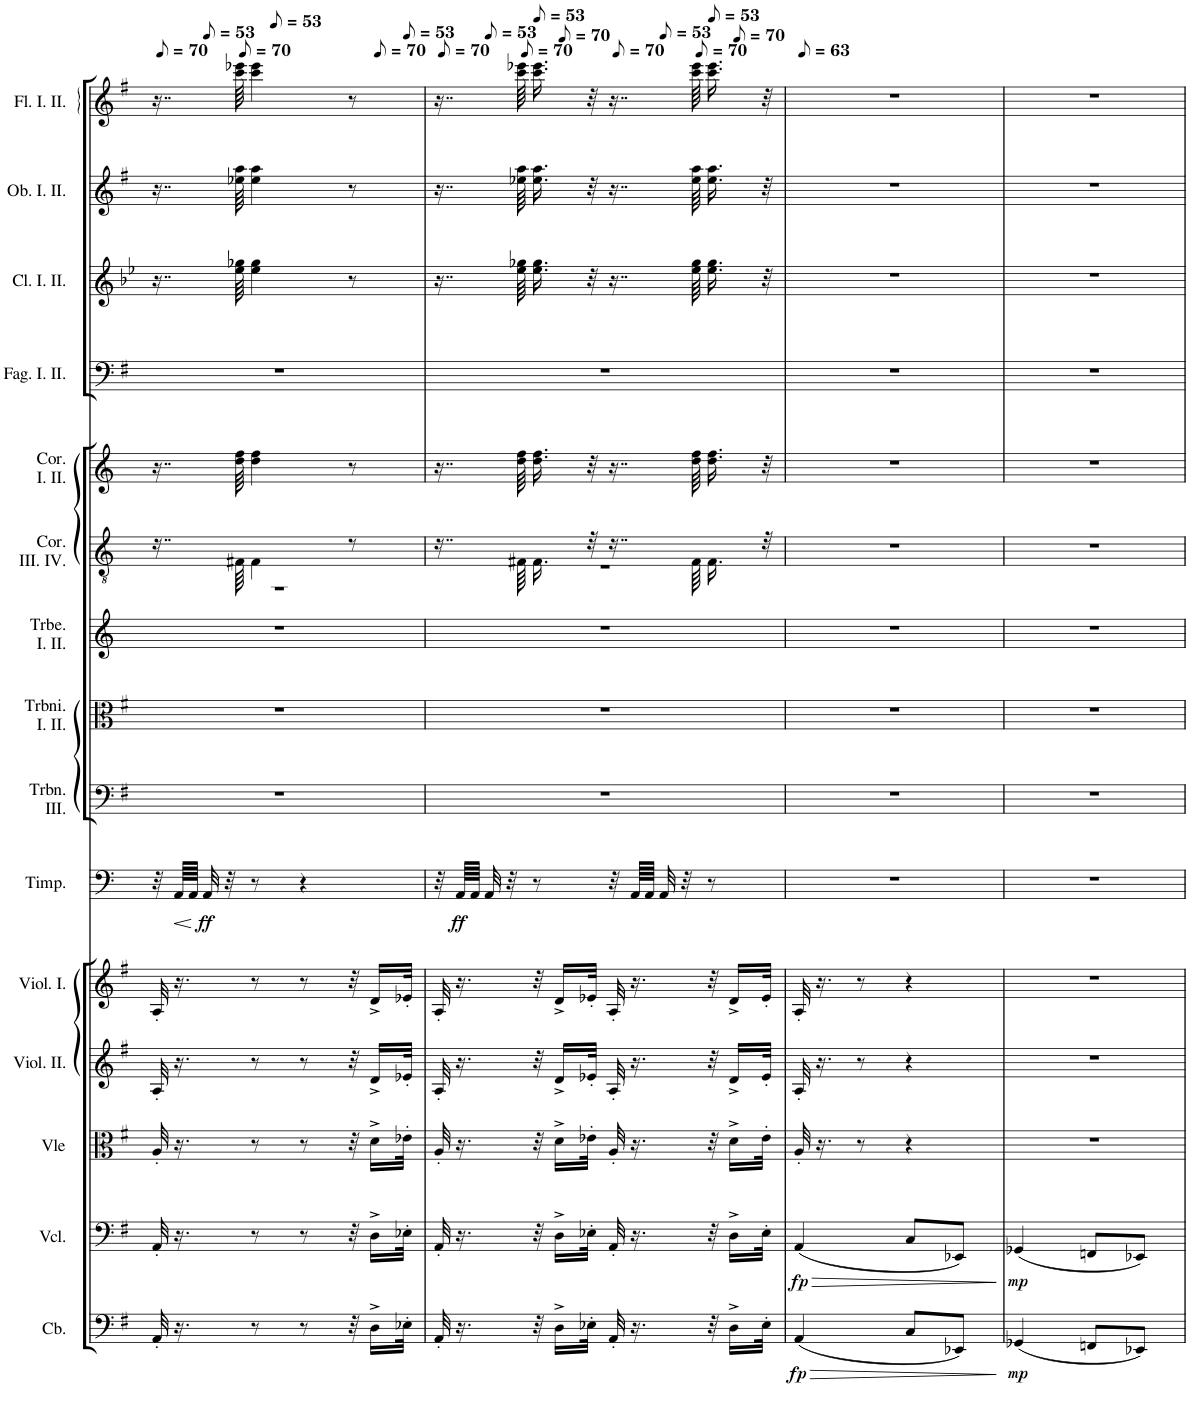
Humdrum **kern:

**kern	**dynam	**kern	**dynam	**kern	**kern	**kern	**kern	**dynam	**kern	**kern	**kern	**kern	**kern	**kern	**kern	**kern	**kern
*part15	*part15	*part14	*part14	*part13	*part12	*part11	*part10	*part10	*part9	*part8	*part7	*part6	*part5	*part4	*part3	*part2	*part1
*staff15	*staff15	*staff14	*staff14	*staff13	*staff12	*staff11	*staff10	*staff10	*staff9	*staff8	*staff7	*staff6	*staff5	*staff4	*staff3	*staff2	*staff1
*I"Contrabassi	*	*I"Violoncelli	*	*I"Viole	*I"Violini II.	*I"Violini I.	*I"Timpani	*	*I"Trombone III.	*I"Tromboni I. II.	*I"Trombe I. II. E	*I"Corni III. IV. C	*I"Corni I. II. E	*I"Fagotti I. II.	*I"Clarinetti I. II. A	*I"Oboi I. II.	*I"Flauto I.
*I'Cb.	*	*I'Vcl.	*	*I'Vle	*I'Viol. II.	*I'Viol. I.	*I'Timp.	*	*I'Trbn. III.	*I'Trbni. I. II.	*I'Trbe. I. II.	*I'Cor. III. IV.	*I'Cor. I. II.	*I'Fag. I. II.	*I'Cl. I. II.	*I'Ob. I. II.	*
!!LO:PB:g=z
*clefF4	*	*clefF4	*	*clefC3	*clefG2	*clefG2	*clefF4	*	*clefF4	*clefC3	*clefG2	*clefGv2	*clefG2	*clefF4	*clefG2	*clefG2	*clefG2
*Trd7c12	*	*	*	*	*	*	*	*	*	*	*Trd-3c-4	*Trd7c12	*Trd5c8	*	*Trd2c3	*	*
*k[f#]	*	*k[f#]	*	*k[f#]	*k[f#]	*k[f#]	*k[]	*	*k[f#]	*k[f#]	*k[]	*k[]	*k[]	*k[f#]	*k[b-e-]	*k[f#]	*k[f#]
*M4/8	*	*M4/8	*	*M4/8	*M4/8	*M4/8	*M4/8	*	*M4/8	*M4/8	*M4/8	*M4/8	*M4/8	*M4/8	*M4/8	*M4/8	*M4/8
*MM35	*	*MM35	*	*MM35	*MM35	*MM35	*MM35	*	*MM35	*MM35	*MM35	*MM35	*MM35	*MM35	*MM35	*MM35	*MM35
=11	=11	=11	=11	=11	=11	=11	=11	=11	=11	=11	=11	=11	=11	=11	=11	=11	=11
*	*	*	*	*	*	*	*	*	*	*	*	*^	*	*	*	*	*^
*	*	*	*	*	*	*	*	*	*	*	*	*	*	*	*	*	*	*	*^
*	*	*	*	*	*	*	*	*	*	*	*	*	*	*	*	*	*	*	*	*^
32AA'/	.	32AA'/	.	32A'/	32A'/	32A'/	32r	.	2r	2r	2r	16..r	2r	16..r	2r	16..r	16..r	16..r	16ryy	4ryy	4...ryy
!	!	!	!	!	!	!	!	!LO:HP:b	!	!	!	!	!	!	!	!	!	!	!	!	!
16.r	.	16.r	.	16.r	16.r	16.r	64AA/LLLL	<	.	.	.	.	.	.	.	.	.	.	.	.	.
.	.	.	.	.	.	.	64AA/JJJJ	.	.	.	.	.	.	.	.	.	.	.	.	.	.
*	*	*	*	*	*	*	*	*	*	*	*	*	*	*	*	*	*	*MM27	*	*	*
!	!	!	!	!	!	!	!	!LO:DY:n=1:b	!	!	!	!	!	!	!	!	!	!	!	!	!
.	.	.	.	.	.	.	32AA/	[ ff	.	.	.	.	.	.	.	.	.	.	4..ryy	.	.
.	.	.	.	.	.	.	32r	.	.	.	.	.	.	.	.	.	.	.	.	.	.
*	*	*	*	*	*	*	*	*	*	*	*	*	*	*	*	*	*	*MM35	*	*	*
.	.	.	.	.	.	.	.	.	.	.	.	64F#X\	.	64dd\ 64ff\	.	64ee-\ 64gg-X\	64ee-X\ 64aa\	64ccc\ 64eee-X\	.	.	.
*	*	*	*	*	*	*	*	*	*	*	*	*	*	*	*	*	*	*MM27	*	*	*
8r	.	8r	.	8r	8r	8r	8r	.	.	.	.	4F#\	.	4dd\ 4ff\	.	4ee-\ 4gg-\	4ee-\ 4aa\	4ccc\ 4eee-\	.	.	.
8r	.	8r	.	8r	8r	8r	4r	.	.	.	.	.	.	.	.	.	.	.	.	8ryy	.
32r	.	32r	.	32r	32r	32r	.	.	.	.	.	8r	.	8r	.	8r	8r	8r	.	32ryy	.
*	*	*	*	*	*	*	*	*	*	*	*	*	*	*	*	*	*	*MM35	*	*	*
16D^\LL	.	16D^\LL	.	16d^\LL	16d^/LL	16d^/LL	.	.	.	.	.	.	.	.	.	.	.	.	.	16.ryy	.
*	*	*	*	*	*	*	*	*	*	*	*	*	*	*	*	*	*	*MM27	*	*	*
32E-X'\JJk	.	32E-X'\JJk	.	32e-X'\JJk	32e-X'/JJk	32e-X'/JJk	.	.	.	.	.	.	.	.	.	.	.	.	.	.	32ryy
=12	=12	=12	=12	=12	=12	=12	=12	=12	=12	=12	=12	=12	=12	=12	=12	=12	=12	=12	=12	=12	=12
*	*	*	*	*	*	*	*	*	*	*	*	*	*	*	*	*	*	*MM35	*	*	*
32AA'/	.	32AA'/	.	32A'/	32A'/	32A'/	32r	.	2r	2r	2r	16..r	2r	16..r	2r	16..r	16..r	16..r	16ryy	8ryy	4ryy
!	!	!	!	!	!	!	!	!LO:DY:b	!	!	!	!	!	!	!	!	!	!	!	!	!
16.r	.	16.r	.	16.r	16.r	16.r	64AA/LLLL	ff	.	.	.	.	.	.	.	.	.	.	.	.	.
.	.	.	.	.	.	.	64AA/JJJJ	.	.	.	.	.	.	.	.	.	.	.	.	.	.
*	*	*	*	*	*	*	*	*	*	*	*	*	*	*	*	*	*	*MM27	*	*	*
.	.	.	.	.	.	.	32AA/	.	.	.	.	.	.	.	.	.	.	.	4..ryy	.	.
.	.	.	.	.	.	.	32r	.	.	.	.	.	.	.	.	.	.	.	.	.	.
*	*	*	*	*	*	*	*	*	*	*	*	*	*	*	*	*	*	*MM35	*	*	*
.	.	.	.	.	.	.	.	.	.	.	.	64F#X\	.	64dd\ 64ff\	.	64ee-\ 64gg-X\	64ee-X\ 64aa\	64ccc\ 64eee-X\	.	.	.
*	*	*	*	*	*	*	*	*	*	*	*	*	*	*	*	*	*	*MM27	*	*	*
32r	.	32r	.	32r	32r	32r	8r	.	.	.	.	16.F#\	.	16.dd\ 16.ff\	.	16.ee-\ 16.gg-\	16.ee-\ 16.aa\	16.ccc\ 16.eee-\	.	32ryy	.
*	*	*	*	*	*	*	*	*	*	*	*	*	*	*	*	*	*	*MM35	*	*	*
16D^\LL	.	16D^\LL	.	16d^\LL	16d^/LL	16d^/LL	.	.	.	.	.	.	.	.	.	.	.	.	.	4ryy	.
32E-X'\JJk	.	32E-X'\JJk	.	32e-X'\JJk	32e-X'/JJk	32e-X'/JJk	.	.	.	.	.	32r	.	32r	.	32r	32r	32r	.	.	.
*	*	*	*	*	*	*	*	*	*	*	*	*	*	*	*	*	*	*MM35	*	*	*
32AA'/	.	32AA'/	.	32A'/	32A'/	32A'/	32r	.	.	.	.	16..r	.	16..r	.	16..r	16..r	16..r	.	.	16ryy
16.r	.	16.r	.	16.r	16.r	16.r	64AA/LLLL	.	.	.	.	.	.	.	.	.	.	.	.	.	.
.	.	.	.	.	.	.	64AA/JJJJ	.	.	.	.	.	.	.	.	.	.	.	.	.	.
*	*	*	*	*	*	*	*	*	*	*	*	*	*	*	*	*	*	*MM27	*	*	*
.	.	.	.	.	.	.	32AA/	.	.	.	.	.	.	.	.	.	.	.	.	.	8.ryy
.	.	.	.	.	.	.	32r	.	.	.	.	.	.	.	.	.	.	.	.	.	.
*	*	*	*	*	*	*	*	*	*	*	*	*	*	*	*	*	*	*MM35	*	*	*
.	.	.	.	.	.	.	.	.	.	.	.	64F#\	.	64dd\ 64ff\	.	64ee-\ 64gg-\	64ee-\ 64aa\	64ccc\ 64eee-\	.	.	.
*	*	*	*	*	*	*	*	*	*	*	*	*	*	*	*	*	*	*MM27	*	*	*
32r	.	32r	.	32r	32r	32r	8r	.	.	.	.	16.F#\	.	16.dd\ 16.ff\	.	16.ee-\ 16.gg-\	16.ee-\ 16.aa\	16.ccc\ 16.eee-\	.	.	.
*	*	*	*	*	*	*	*	*	*	*	*	*	*	*	*	*	*	*MM35	*	*	*
16D^\LL	.	16D^\LL	.	16d^\LL	16d^/LL	16d^/LL	.	.	.	.	.	.	.	.	.	.	.	.	.	16.ryy	.
32E-'\JJk	.	32E-'\JJk	.	32e-'\JJk	32e-'/JJk	32e-'/JJk	.	.	.	.	.	32r	.	32r	.	32r	32r	32r	.	.	.
*	*	*	*	*	*	*	*	*	*	*	*	*v	*v	*	*	*	*	*v	*v	*v	*v
=13	=13	=13	=13	=13	=13	=13	=13	=13	=13	=13	=13	=13	=13	=13	=13	=13	=13
*	*	*	*	*	*	*	*	*	*	*	*	*	*	*	*	*	*MM32
*	*	*	*	*	*	*	*	*	*	*	*	*	*	*	*	*	*^
*	*	*	*	*	*	*	*	*	*	*	*	*	*	*	*	*	*	*^
*	*	*	*	*	*	*	*	*	*	*	*	*	*	*	*	*	*	*	*^
!	!LO:HP:b	!	!LO:HP:b	!	!	!	!	!	!	!	!	!	!	!	!	!	!	!	!	!
!	!LO:DY:n=1:b	!	!LO:DY:n=1:b	!	!	!	!	!	!	!	!	!	!	!	!	!	!	!	!	!
*	*	*	*	*	*	*	*	*	*	*	*	*	*	*	*	*	*v	*v	*v	*v
(4AA/	> fp	(4AA/	> fp	32A'/	32A'/	32A'/	2r	.	2r	2r	2r	2r	2r	2r	2r	2r	2r
.	.	.	.	16.r	16.r	16.r	.	.	.	.	.	.	.	.	.	.	.
.	.	.	.	8r	8r	8r	.	.	.	.	.	.	.	.	.	.	.
8C/L	.	8C/L	.	4r	4r	4r	.	.	.	.	.	.	.	.	.	.	.
8EE-X/J)	.	8EE-X/J)	.	.	.	.	.	.	.	.	.	.	.	.	.	.	.
.	]	.	]	.	.	.	.	.	.	.	.	.	.	.	.	.	.
=14	=14	=14	=14	=14	=14	=14	=14	=14	=14	=14	=14	=14	=14	=14	=14	=14	=14
!	!LO:DY:b	!	!LO:DY:b	!	!	!	!	!	!	!	!	!	!	!	!	!	!
(4GG-X/	mp	(4GG-X/	mp	2r	2r	2r	2r	.	2r	2r	2r	2r	2r	2r	2r	2r	2r
8FFn/L	.	8FFn/L	.	.	.	.	.	.	.	.	.	.	.	.	.	.	.
8EE-X/J)	.	8EE-X/J)	.	.	.	.	.	.	.	.	.	.	.	.	.	.	.
=	=	=	=	=	=	=	=	=	=	=	=	=	=	=	=	=	=
*-	*-	*-	*-	*-	*-	*-	*-	*-	*-	*-	*-	*-	*-	*-	*-	*-	*-
